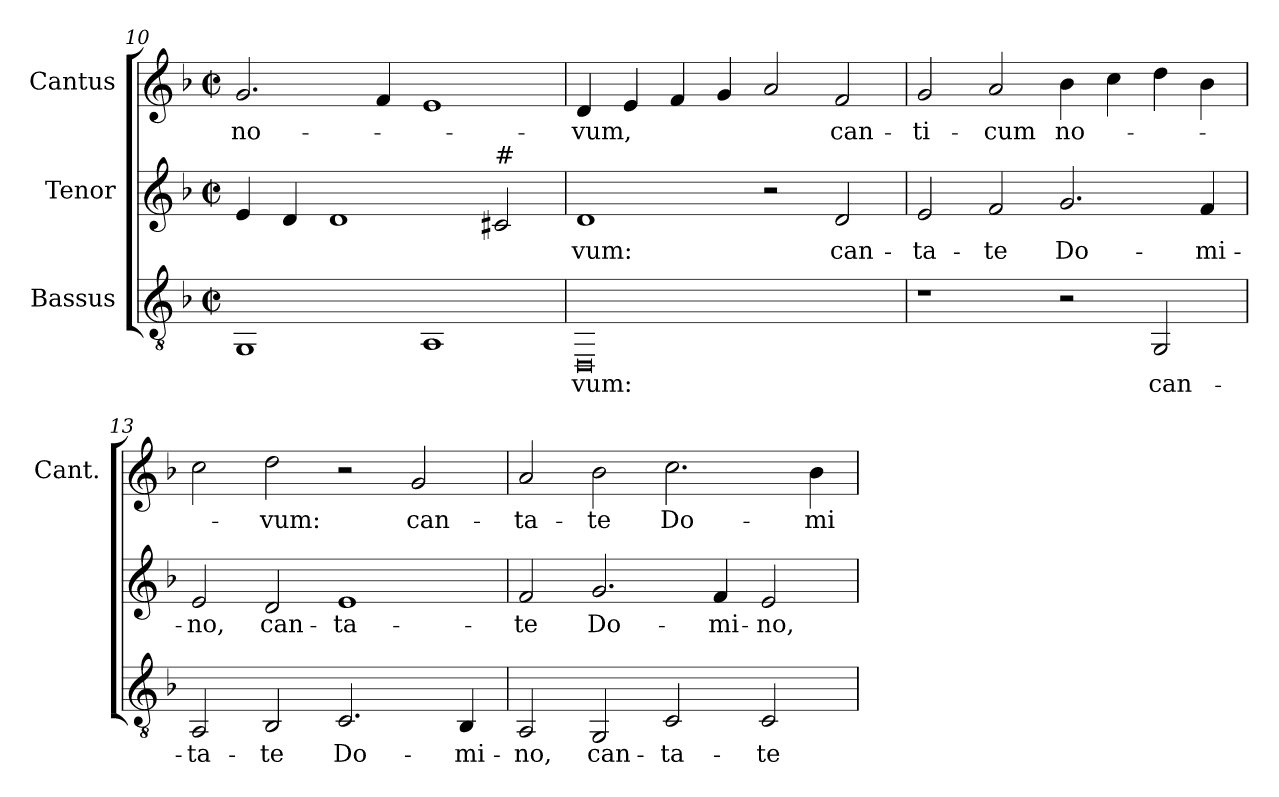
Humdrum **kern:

**kern	**text	**kern	**text	**kern	**text
*part3	*part3	*part2	*part2	*part1	*part1
*staff3	*staff3	*staff2	*staff2	*staff1	*staff1
*I"Bassus	*	*I"Tenor	*	*I"Cantus	*
*	*	*	*	*I'Cant.	*
*clefGv2	*	*clefG2	*	*clefG2	*
*k[b-]	*	*k[b-]	*	*k[b-]	*
*F:	*	*F:	*	*F:	*
*M2/2	*	*M2/2	*	*M2/2	*
*met(c|)	*	*met(c|)	*	*met(c|)	*
=10	=10	=10	=10	=10	=10
!	!	!	!	!	!LO:LY:b:color=#000000
1GGi	.	4ei/	.	2.gi/	no-
.	.	4di/	.	.	.
.	.	1di	.	.	.
.	.	.	.	4fi/	.
1AAi	.	.	.	1ei	.
!	!	!LO:TX:a:t=#	!	!	!
.	.	2c#i/	.	.	.
=11	=11	=11	=11	=11	=11
!	!LO:LY:b:color=#000000	!	!	!	!
!	!	!	!LO:LY:b:color=#000000	!	!
!	!	!	!	!	!LO:LY:b:color=#000000
0DDi	-vum:	1di	-vum:	4di/	-vum,
.	.	.	.	4ei/	.
.	.	.	.	4fi/	.
.	.	.	.	4gi/	.
.	.	2r	.	2ai/	.
!	!	!	!LO:LY:b:color=#000000	!	!
!	!	!	!	!	!LO:LY:b:color=#000000
.	.	2di/	can-	2fi/	can-
=12	=12	=12	=12	=12	=12
!	!	!	!LO:LY:b:color=#000000	!	!
!	!	!	!	!	!LO:LY:b:color=#000000
1r	.	2ei/	-ta-	2gi/	-ti-
!	!	!	!LO:LY:b:color=#000000	!	!
!	!	!	!	!	!LO:LY:b:color=#000000
.	.	2fi/	-te	2ai/	-cum
!	!	!	!LO:LY:b:color=#000000	!	!
!	!	!	!	!	!LO:LY:b:color=#000000
2r	.	2.gi/	Do-	4b-i\	no-
.	.	.	.	4cci\	.
!	!LO:LY:b:color=#000000	!	!	!	!
2GGi/	can-	.	.	4ddi\	.
!	!	!	!LO:LY:b:color=#000000	!	!
.	.	4fi/	-mi-	4b-i\	.
!!LO:LB:g=z
=13	=13	=13	=13	=13	=13
!	!LO:LY:b:color=#000000	!	!	!	!
!	!	!	!LO:LY:b:color=#000000	!	!
2AAi/	-ta-	2ei/	-no,	2cci\	.
!	!LO:LY:b:color=#000000	!	!	!	!
!	!	!	!LO:LY:b:color=#000000	!	!
!	!	!	!	!	!LO:LY:b:color=#000000
2BB-i/	-te	2di/	can-	2ddi\	-vum:
!	!LO:LY:b:color=#000000	!	!	!	!
!	!	!	!LO:LY:b:color=#000000	!	!
2.Ci/	Do-	1ei	-ta-	2r	.
!	!	!	!	!	!LO:LY:b:color=#000000
.	.	.	.	2gi/	can-
!	!LO:LY:b:color=#000000	!	!	!	!
4BB-i/	-mi-	.	.	.	.
=14	=14	=14	=14	=14	=14
!	!LO:LY:b:color=#000000	!	!	!	!
!	!	!	!LO:LY:b:color=#000000	!	!
!	!	!	!	!	!LO:LY:b:color=#000000
2AAi/	-no,	2fi/	-te	2ai/	-ta-
!	!LO:LY:b:color=#000000	!	!	!	!
!	!	!	!LO:LY:b:color=#000000	!	!
!	!	!	!	!	!LO:LY:b:color=#000000
2GGi/	can-	2.gi/	Do-	2b-i\	-te
!	!LO:LY:b:color=#000000	!	!	!	!
!	!	!	!	!	!LO:LY:b:color=#000000
2Ci/	-ta-	.	.	2.cci\	Do-
!	!	!	!LO:LY:b:color=#000000	!	!
.	.	4fi/	-mi-	.	.
!	!LO:LY:b:color=#000000	!	!	!	!
!	!	!	!LO:LY:b:color=#000000	!	!
2Ci/	-te	2ei/	-no,	.	.
!	!	!	!	!	!LO:LY:b:color=#000000
.	.	.	.	4b-i\	-mi-
=	=	=	=	=	=
*-	*-	*-	*-	*-	*-
